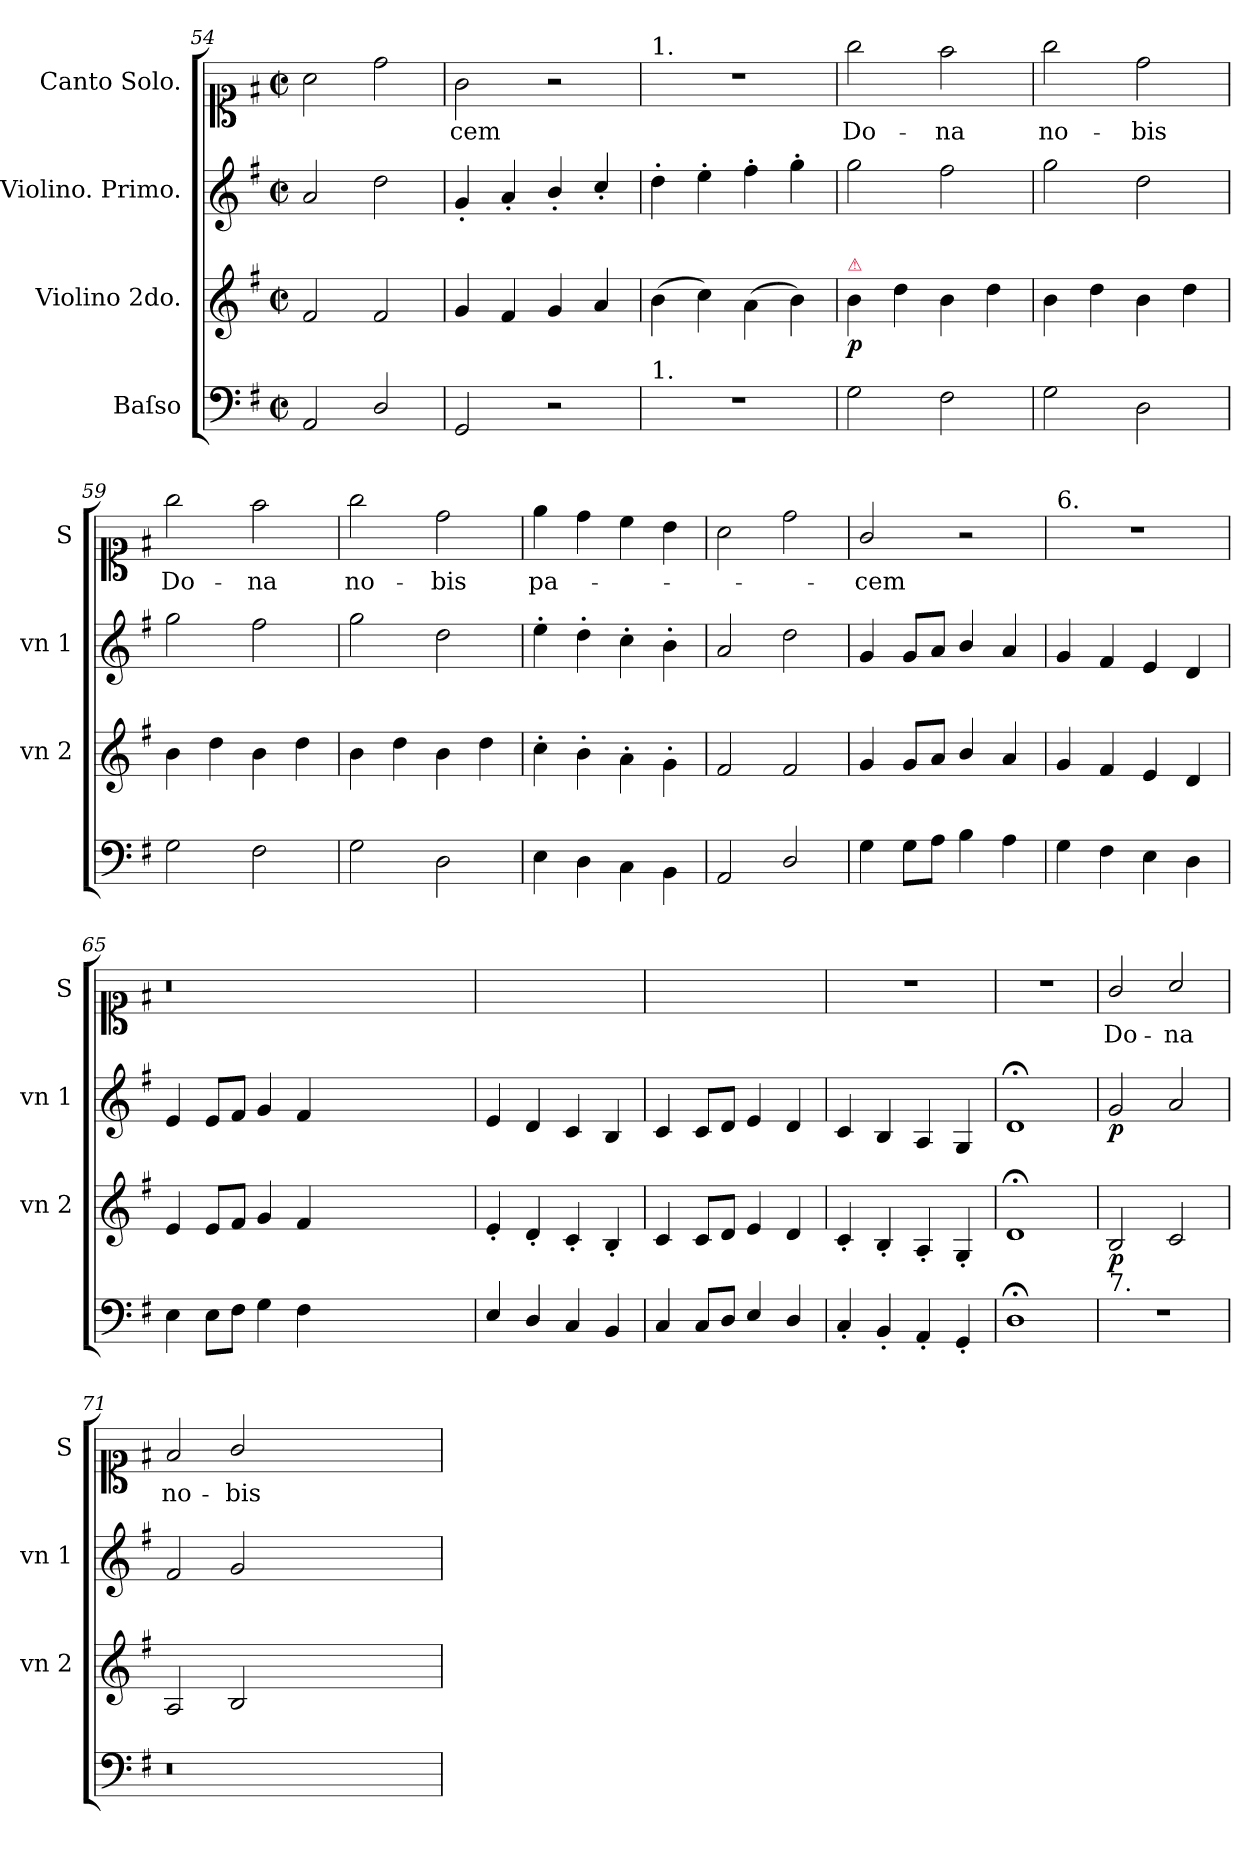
**kern	**dynam	**kern	**dynam	**kern	**dynam	**kern	**text
*part4	*part4	*part3	*part3	*part2	*part2	*part1	*part1
*staff4	*staff4	*staff3	*staff3	*staff2	*staff2	*staff1	*staff1
*I"Baſso	*	*I"Violino 2do.	*	*I"Violino. Primo.	*	*I"Canto Solo.	*
*	*	*I'vn 2	*	*I'vn 1	*	*I'S	*
*clefF4	*	*clefG2	*	*clefG2	*	*clefC1	*
*k[f#]	*	*k[f#]	*	*k[f#]	*	*k[f#]	*
*G:	*	*G:	*	*G:	*	*G:	*
*M2/2	*	*M2/2	*	*M2/2	*	*M2/2	*
*met(c|)	*	*met(c|)	*	*met(c|)	*	*met(c|)	*
=54	=54	=54	=54	=54	=54	=54	=54
2AA/	.	2f#/	.	2a/	.	2a\	.
2D/	.	2f#/	.	2dd\	.	2dd\	.
=55	=55	=55	=55	=55	=55	=55	=55
2GG/	.	4g/	.	4g'/	.	2g\	-cem
.	.	4f#/	.	4a'/	.	.	.
2r	.	4g/	.	4b'/	.	2r	.
.	.	4a/	.	4cc'/	.	.	.
=56	=56	=56	=56	=56	=56	=56	=56
!	!	!	!	!	!	!LO:TX:a:t=1.	!
!LO:TX:a:t=1.	!	!	!	!	!	!	!
1r	.	(4b\	.	4dd'\	.	1r	.
.	.	4cc\)	.	4ee'\	.	.	.
.	.	(4a\	.	4ff#'\	.	.	.
.	.	4b\)	.	4gg'\	.	.	.
=57	=57	=57	=57	=57	=57	=57	=57
!	!	!LO:TX:a:color=crimson:t=⚠	!	!	!	!	!
!	!	!	!LO:DY:b	!	!	!	!
2G\	.	4b\	p.	2gg\	.	2gg\	Do-
.	.	4dd\	.	.	.	.	.
2F#\	.	4b\	.	2ff#\	.	2ff#\	-na
.	.	4dd\	.	.	.	.	.
=58	=58	=58	=58	=58	=58	=58	=58
2G\	.	4b\	.	2gg\	.	2gg\	no-
.	.	4dd\	.	.	.	.	.
2D\	.	4b\	.	2dd\	.	2dd\	-bis
.	.	4dd\	.	.	.	.	.
=59	=59	=59	=59	=59	=59	=59	=59
2G\	.	4b\	.	2gg\	.	2gg\	Do-
.	.	4dd\	.	.	.	.	.
2F#\	.	4b\	.	2ff#\	.	2ff#\	-na
.	.	4dd\	.	.	.	.	.
=60	=60	=60	=60	=60	=60	=60	=60
2G\	.	4b\	.	2gg\	.	2gg\	no-
.	.	4dd\	.	.	.	.	.
2D\	.	4b\	.	2dd\	.	2dd\	-bis
.	.	4dd\	.	.	.	.	.
=61	=61	=61	=61	=61	=61	=61	=61
4E\	.	4cc'\	.	4ee'\	.	4ee\	pa-
4D\	.	4b'\	.	4dd'\	.	4dd\	.
4C\	.	4a'\	.	4cc'\	.	4cc\	.
4BB\	.	4g'\	.	4b'\	.	4b\	.
=62	=62	=62	=62	=62	=62	=62	=62
2AA/	.	2f#/	.	2a/	.	2a\	.
2D/	.	2f#/	.	2dd\	.	2dd\	.
=63	=63	=63	=63	=63	=63	=63	=63
!	!LO:DY:b	!	!LO:DY:b	!	!	!	!
4G\	fortiſsime.	4g/	forti=	4g/	.	2g/	-cem
8G\L	.	8g/L	.	8g/L	.	.	.
8A\J	.	8a/J	.	8a/J	.	.	.
4B\	.	4b/	.	4b/	.	2r	.
4A\	.	4a/	.	4a/	.	.	.
=64	=64	=64	=64	=64	=64	=64	=64
!	!	!	!	!	!	!LO:TX:a:t=6.	!
4G\	.	4g/	.	4g/	.	1r	.
4F#\	.	4f#/	.	4f#/	.	.	.
4E\	.	4e/	.	4e/	.	.	.
4D\	.	4d/	.	4d/	.	.	.
=65	=65	=65	=65	=65	=65	=65	=65
4E\	.	4e/	.	4e/	.	0.r	.
8E\L	.	8e/L	.	8e/L	.	.	.
8F#\J	.	8f#/J	.	8f#/J	.	.	.
4G\	.	4g/	.	4g/	.	.	.
4F#\	.	4f#/	.	4f#/	.	.	.
0ryy	.	0ryy	.	0ryy	.	.	.
=66	=66	=66	=66	=66	=66	=66	=66
4E/	.	4e'/	.	4e/	.	1ryy	.
4D/	.	4d'/	.	4d/	.	.	.
4C/	.	4c'/	.	4c/	.	.	.
4BB/	.	4B'/	.	4B/	.	.	.
=67	=67	=67	=67	=67	=67	=67	=67
4C/	.	4c/	.	4c/	.	1ryy	.
8C/L	.	8c/L	.	8c/L	.	.	.
8D/J	.	8d/J	.	8d/J	.	.	.
4E/	.	4e/	.	4e/	.	.	.
4D/	.	4d/	.	4d/	.	.	.
=68	=68	=68	=68	=68	=68	=68	=68
4C'/	.	4c'/	.	4c/	.	1r	.
4BB'/	.	4B'/	.	4B/	.	.	.
4AA'/	.	4A'/	.	4A/	.	.	.
4GG'/	.	4G'/	.	4G/	.	.	.
=69	=69	=69	=69	=69	=69	=69	=69
1D;<	.	1d;<	.	1d;<	.	1r	.
=70	=70	=70	=70	=70	=70	=70	=70
!LO:TX:a:t=7.	!	!	!	!	!	!	!
!	!	!	!LO:DY:b	!	!LO:DY:b	!	!
1r	.	2B/	p.	2g/	p.	2g/	Do-
.	.	2c/	.	2a/	.	2a/	-na
=71	=71	=71	=71	=71	=71	=71	=71
0.r	.	2A/	.	2f#/	.	2f#/	no-
.	.	2B/	.	2g/	.	2g/	-bis
.	.	0ryy	.	0ryy	.	0ryy	.
=	=	=	=	=	=	=	=
*-	*-	*-	*-	*-	*-	*-	*-
